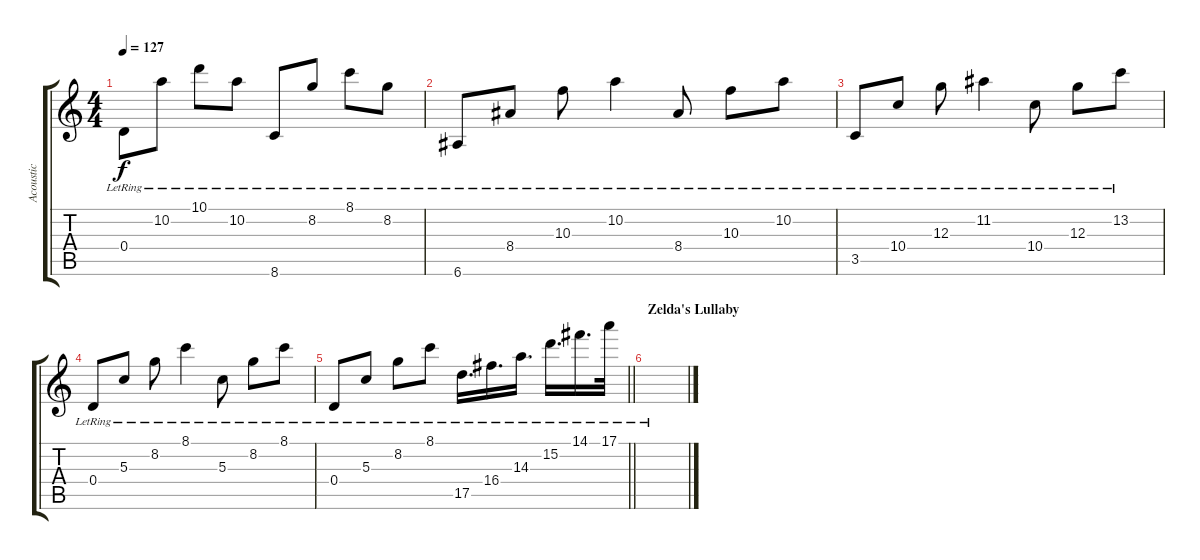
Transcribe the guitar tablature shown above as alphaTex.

\track ("Acoustic" "Acoustic") {instrument acousticguitarsteel}
\staff {score tabs}
\tuning (E4 B3 G3 D3 A2 E2) {hide}
\ts (4 4)
\tempo 127
\clef g2
\ks c
0.4{lr}.8{dy f} 10.2{lr}.8 10.1{lr}.8 10.2{lr}.8 8.6{lr}.8 8.2{lr}.8 8.1{lr}.8 8.2{lr}.8 |
6.6{lr}.8 8.4{lr}.8 10.3{lr}.8 10.2{lr}.4 8.4{lr}.8 10.3{lr}.8 10.2{lr}.8 |
3.5{lr}.8 10.4{lr}.8 12.3{lr}.8 11.2{lr}.4 10.4{lr}.8 12.3{lr}.8 13.2{lr}.8 |
0.4{lr}.8 5.3{lr}.8 8.2{lr}.8 8.1{lr}.4 5.3{lr}.8 8.2{lr}.8 8.1{lr}.8 |
\barLineRight lightlight
0.4{lr}.8 5.3{lr}.8 8.2{lr}.8 8.1{lr}.8 17.5{lr}.16{d} 16.4{lr}.16{d} 14.3{lr}.16{d} 15.2{lr}.16{d} 14.1{lr}.16{d} 17.1{lr}.32 |
\section ("" "Zelda's Lullaby")
